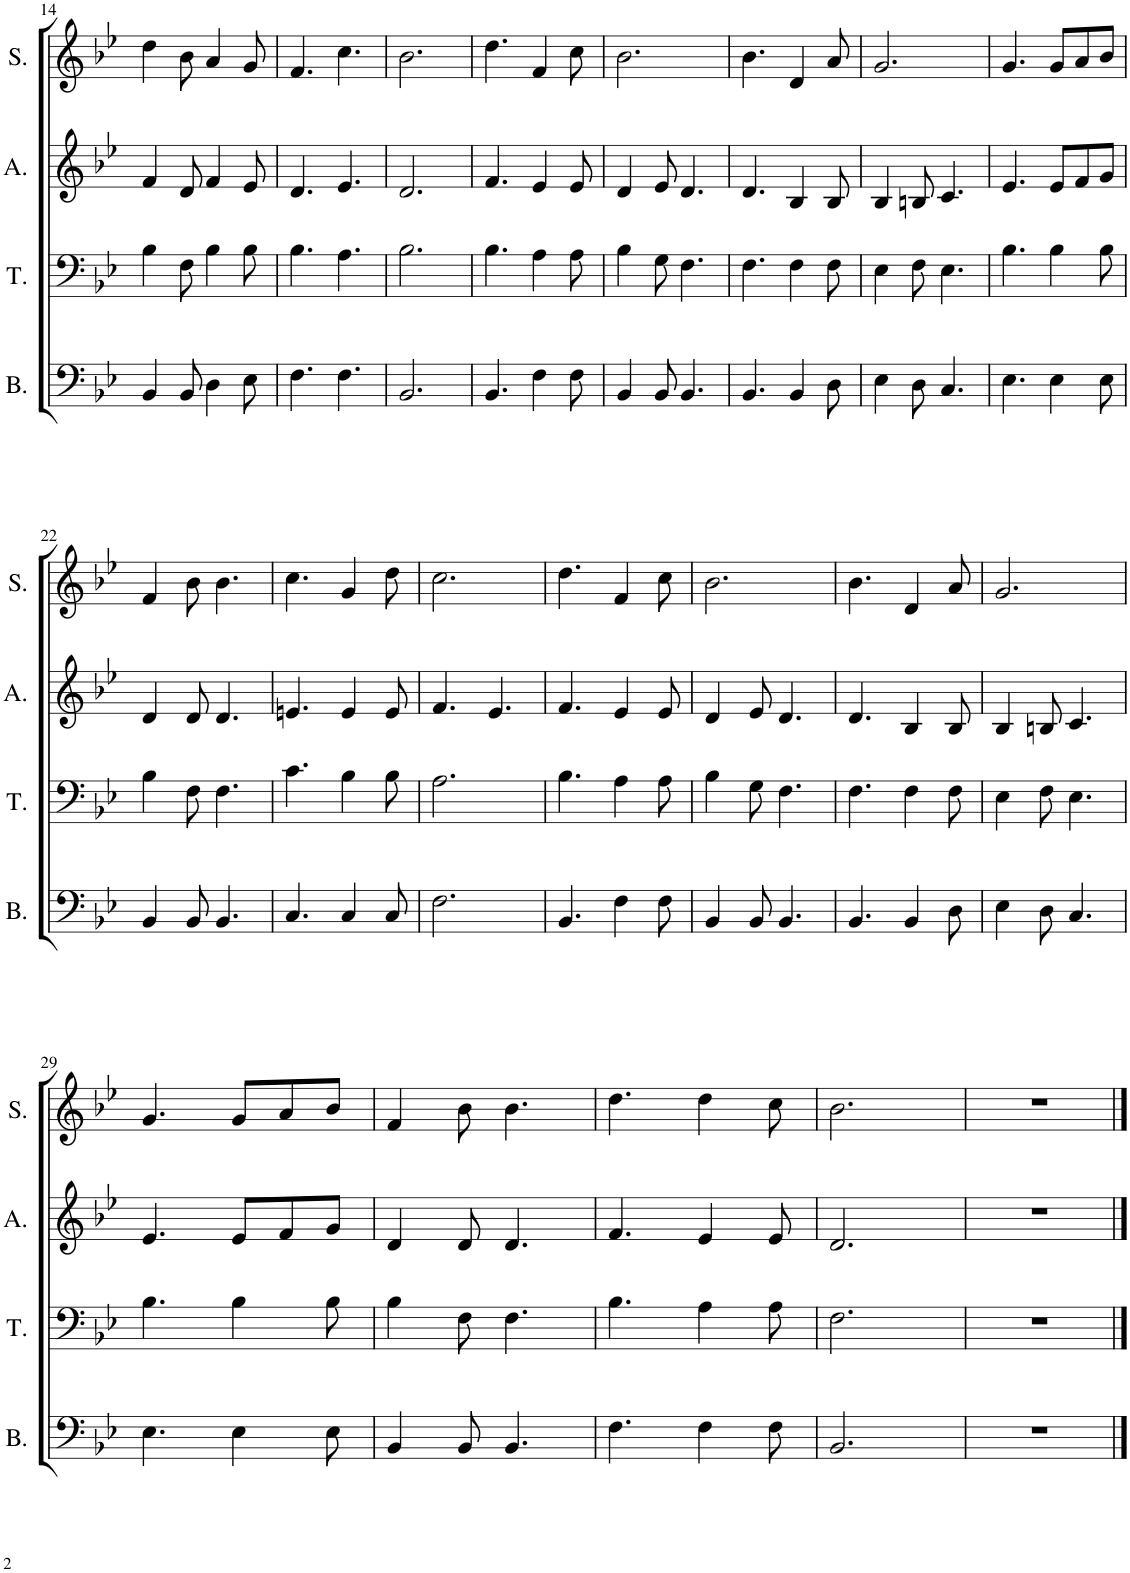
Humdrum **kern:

**kern	**kern	**kern	**kern
*part4	*part3	*part2	*part1
*staff4	*staff3	*staff2	*staff1
*I"Bass	*I"Tenor	*I"Alto	*I"Soprano
*I'B.	*I'T.	*I'A.	*I'S.
!!LO:PB:g=z
*clefF4	*clefF4	*clefG2	*clefG2
*k[b-e-]	*k[b-e-]	*k[b-e-]	*k[b-e-]
*M6/8	*M6/8	*M6/8	*M6/8
=14	=14	=14	=14
4BB-/	4B-\	4f/	4dd\
8BB-/	8F\	8d/	8b-\
4D\	4B-\	4f/	4a/
8E-\	8B-\	8e-/	8g/
=15	=15	=15	=15
4.F\	4.B-\	4.d/	4.f/
4.F\	4.A\	4.e-/	4.cc\
=16	=16	=16	=16
2.BB-/	2.B-\	2.d/	2.b-\
=17	=17	=17	=17
4.BB-/	4.B-\	4.f/	4.dd\
4F\	4A\	4e-/	4f/
8F\	8A\	8e-/	8cc\
=18	=18	=18	=18
4BB-/	4B-\	4d/	2.b-\
8BB-/	8G\	8e-/	.
4.BB-/	4.F\	4.d/	.
=19	=19	=19	=19
4.BB-/	4.F\	4.d/	4.b-\
4BB-/	4F\	4B-/	4d/
8D\	8F\	8B-/	8a/
=20	=20	=20	=20
4E-\	4E-\	4B-/	2.g/
8D\	8F\	8Bn/	.
4.C/	4.E-\	4.c/	.
=21	=21	=21	=21
4.E-\	4.B-\	4.e-/	4.g/
4E-\	4B-\	8e-/L	8g/L
.	.	8f/	8a/
8E-\	8B-\	8g/J	8b-/J
!!LO:LB:g=z
=22	=22	=22	=22
4BB-/	4B-\	4d/	4f/
8BB-/	8F\	8d/	8b-\
4.BB-/	4.F\	4.d/	4.b-\
=23	=23	=23	=23
4.C/	4.c\	4.en/	4.cc\
4C/	4B-\	4e/	4g/
8C/	8B-\	8e/	8dd\
=24	=24	=24	=24
2.F\	2.A\	4.f/	2.cc\
.	.	4.e-/	.
=25	=25	=25	=25
4.BB-/	4.B-\	4.f/	4.dd\
4F\	4A\	4e-/	4f/
8F\	8A\	8e-/	8cc\
=26	=26	=26	=26
4BB-/	4B-\	4d/	2.b-\
8BB-/	8G\	8e-/	.
4.BB-/	4.F\	4.d/	.
=27	=27	=27	=27
4.BB-/	4.F\	4.d/	4.b-\
4BB-/	4F\	4B-/	4d/
8D\	8F\	8B-/	8a/
=28	=28	=28	=28
4E-\	4E-\	4B-/	2.g/
8D\	8F\	8Bn/	.
4.C/	4.E-\	4.c/	.
!!LO:LB:g=z
=29	=29	=29	=29
4.E-\	4.B-\	4.e-/	4.g/
4E-\	4B-\	8e-/L	8g/L
.	.	8f/	8a/
8E-\	8B-\	8g/J	8b-/J
=30	=30	=30	=30
4BB-/	4B-\	4d/	4f/
8BB-/	8F\	8d/	8b-\
4.BB-/	4.F\	4.d/	4.b-\
=31	=31	=31	=31
4.F\	4.B-\	4.f/	4.dd\
4F\	4A\	4e-/	4dd\
8F\	8A\	8e-/	8cc\
=32	=32	=32	=32
2.BB-/	2.F\	2.d/	2.b-\
=33	=33	=33	=33
2.r	2.r	2.r	2.r
==	==	==	==
*-	*-	*-	*-
